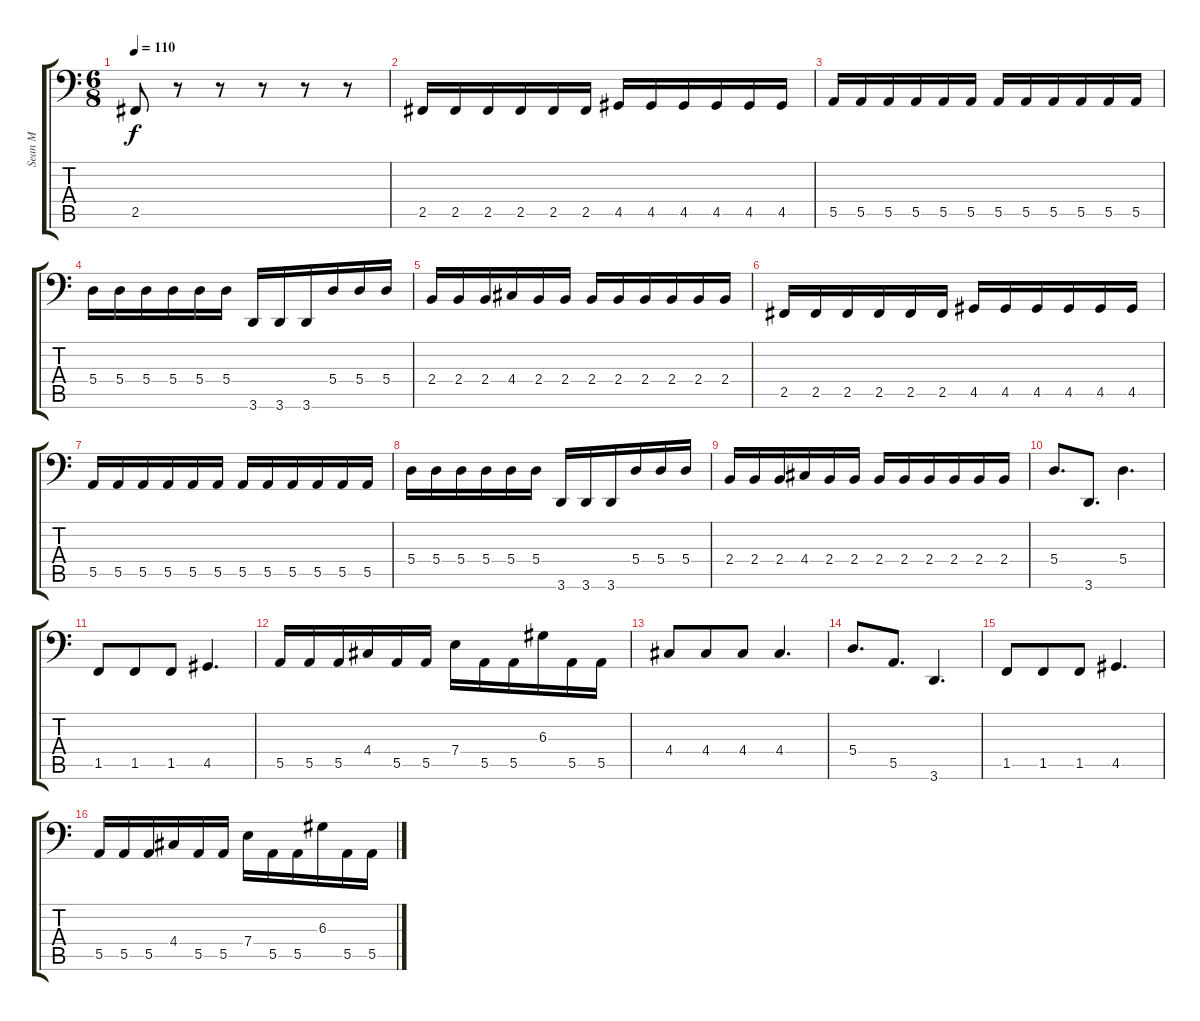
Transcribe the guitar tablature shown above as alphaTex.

\track ("Sean M" "Sean M") {instrument fretlessbass}
\staff {score tabs}
\tuning (C3 G2 D2 A1 E1 B0) {hide}
\ts (6 8)
\tempo 110
\clef f4
\ks c
2.5.8{dy f} r.8 r.8 r.8 r.8 r.8 |
2.5.16 2.5.16 2.5.16 2.5.16 2.5.16 2.5.16 4.5.16 4.5.16 4.5.16 4.5.16 4.5.16 4.5.16 |
5.5.16 5.5.16 5.5.16 5.5.16 5.5.16 5.5.16 5.5.16 5.5.16 5.5.16 5.5.16 5.5.16 5.5.16 |
5.4.16 5.4.16 5.4.16 5.4.16 5.4.16 5.4.16 3.6.16 3.6.16 3.6.16 5.4.16 5.4.16 5.4.16 |
2.4.16 2.4.16 2.4.16 4.4.16 2.4.16 2.4.16 2.4.16 2.4.16 2.4.16 2.4.16 2.4.16 2.4.16 |
2.5.16 2.5.16 2.5.16 2.5.16 2.5.16 2.5.16 4.5.16 4.5.16 4.5.16 4.5.16 4.5.16 4.5.16 |
5.5.16 5.5.16 5.5.16 5.5.16 5.5.16 5.5.16 5.5.16 5.5.16 5.5.16 5.5.16 5.5.16 5.5.16 |
5.4.16 5.4.16 5.4.16 5.4.16 5.4.16 5.4.16 3.6.16 3.6.16 3.6.16 5.4.16 5.4.16 5.4.16 |
2.4.16 2.4.16 2.4.16 4.4.16 2.4.16 2.4.16 2.4.16 2.4.16 2.4.16 2.4.16 2.4.16 2.4.16 |
5.4.8{d} 3.6.8{d} 5.4.4{d} |
1.5.8 1.5.8 1.5.8 4.5.4{d} |
5.5.16 5.5.16 5.5.16 4.4.16 5.5.16 5.5.16 7.4.16 5.5.16 5.5.16 6.3.16 5.5.16 5.5.16 |
4.4.8 4.4.8 4.4.8 4.4.4{d} |
5.4.8{d} 5.5.8{d} 3.6.4{d} |
1.5.8 1.5.8 1.5.8 4.5.4{d} |
5.5.16 5.5.16 5.5.16 4.4.16 5.5.16 5.5.16 7.4.16 5.5.16 5.5.16 6.3.16 5.5.16 5.5.16
